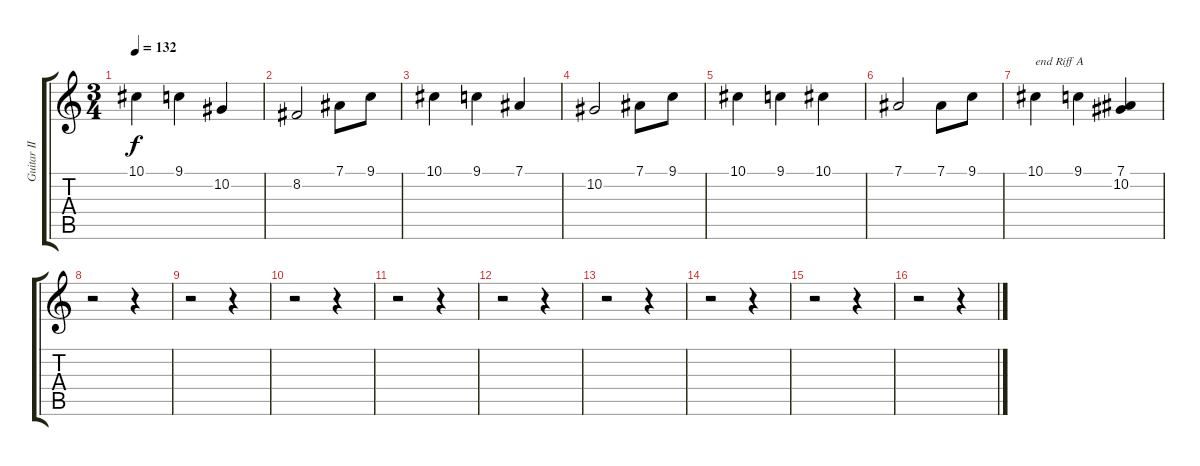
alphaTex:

\track ("Guitar II" "Guitar II") {instrument fiddle}
\staff {score tabs}
\tuning (Eb4 Bb3 Gb3 Db3 Ab2 Eb2) {hide}
\ts (3 4)
\tempo 132
\clef g2
\ks c
10.1.4{dy f} 9.1.4 10.2.4 |
8.2.2 7.1.8 9.1.8 |
10.1.4 9.1.4 7.1.4 |
10.2.2 7.1.8 9.1.8 |
10.1.4 9.1.4 10.1.4 |
7.1.2 7.1.8 9.1.8 |
10.1.4{txt "end Riff A"} 9.1.4 (7.1 10.2).4 |
r.2 r.4 |
r.2 r.4 |
r.2 r.4 |
r.2 r.4 |
r.2 r.4 |
r.2 r.4 |
r.2 r.4 |
r.2 r.4 |
r.2 r.4
